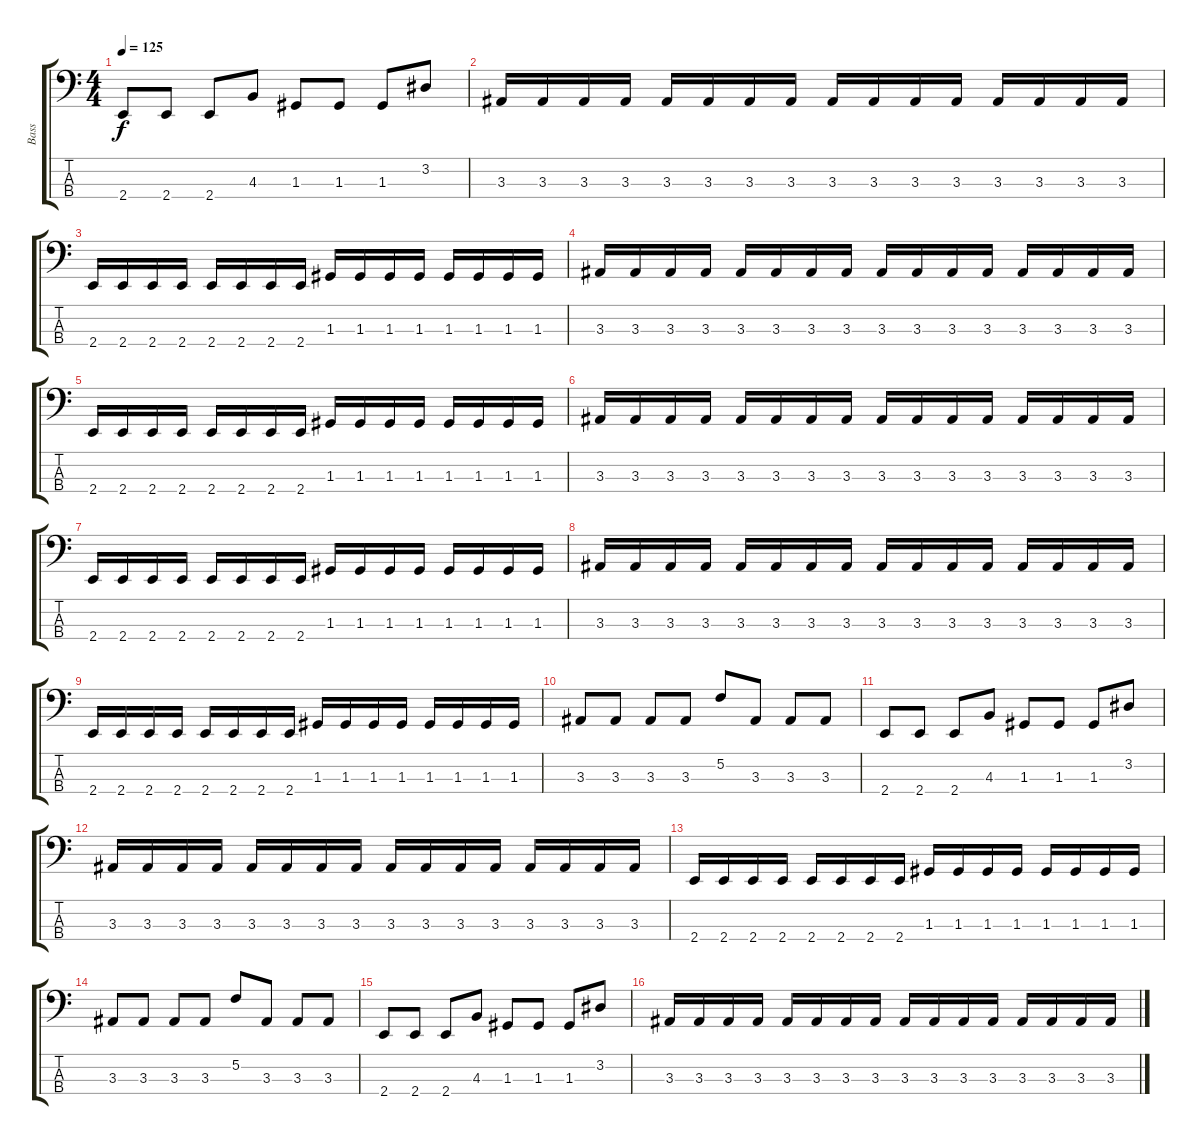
\track ("Bass" "Bass") {instrument electricbasspick}
\staff {score tabs}
\tuning (F2 C2 G1 D1) {hide}
\ts (4 4)
\tempo 125
\clef f4
\ks c
2.4.8{dy f} 2.4.8 2.4.8 4.3.8 1.3.8 1.3.8 1.3.8 3.2.8 |
3.3.16 3.3.16 3.3.16 3.3.16 3.3.16 3.3.16 3.3.16 3.3.16 3.3.16 3.3.16 3.3.16 3.3.16 3.3.16 3.3.16 3.3.16 3.3.16 |
2.4.16 2.4.16 2.4.16 2.4.16 2.4.16 2.4.16 2.4.16 2.4.16 1.3.16 1.3.16 1.3.16 1.3.16 1.3.16 1.3.16 1.3.16 1.3.16 |
3.3.16 3.3.16 3.3.16 3.3.16 3.3.16 3.3.16 3.3.16 3.3.16 3.3.16 3.3.16 3.3.16 3.3.16 3.3.16 3.3.16 3.3.16 3.3.16 |
2.4.16 2.4.16 2.4.16 2.4.16 2.4.16 2.4.16 2.4.16 2.4.16 1.3.16 1.3.16 1.3.16 1.3.16 1.3.16 1.3.16 1.3.16 1.3.16 |
3.3.16 3.3.16 3.3.16 3.3.16 3.3.16 3.3.16 3.3.16 3.3.16 3.3.16 3.3.16 3.3.16 3.3.16 3.3.16 3.3.16 3.3.16 3.3.16 |
2.4.16 2.4.16 2.4.16 2.4.16 2.4.16 2.4.16 2.4.16 2.4.16 1.3.16 1.3.16 1.3.16 1.3.16 1.3.16 1.3.16 1.3.16 1.3.16 |
3.3.16 3.3.16 3.3.16 3.3.16 3.3.16 3.3.16 3.3.16 3.3.16 3.3.16 3.3.16 3.3.16 3.3.16 3.3.16 3.3.16 3.3.16 3.3.16 |
2.4.16 2.4.16 2.4.16 2.4.16 2.4.16 2.4.16 2.4.16 2.4.16 1.3.16 1.3.16 1.3.16 1.3.16 1.3.16 1.3.16 1.3.16 1.3.16 |
3.3.8 3.3.8 3.3.8 3.3.8 5.2.8 3.3.8 3.3.8 3.3.8 |
2.4.8 2.4.8 2.4.8 4.3.8 1.3.8 1.3.8 1.3.8 3.2.8 |
3.3.16 3.3.16 3.3.16 3.3.16 3.3.16 3.3.16 3.3.16 3.3.16 3.3.16 3.3.16 3.3.16 3.3.16 3.3.16 3.3.16 3.3.16 3.3.16 |
2.4.16 2.4.16 2.4.16 2.4.16 2.4.16 2.4.16 2.4.16 2.4.16 1.3.16 1.3.16 1.3.16 1.3.16 1.3.16 1.3.16 1.3.16 1.3.16 |
3.3.8 3.3.8 3.3.8 3.3.8 5.2.8 3.3.8 3.3.8 3.3.8 |
2.4.8 2.4.8 2.4.8 4.3.8 1.3.8 1.3.8 1.3.8 3.2.8 |
3.3.16 3.3.16 3.3.16 3.3.16 3.3.16 3.3.16 3.3.16 3.3.16 3.3.16 3.3.16 3.3.16 3.3.16 3.3.16 3.3.16 3.3.16 3.3.16
